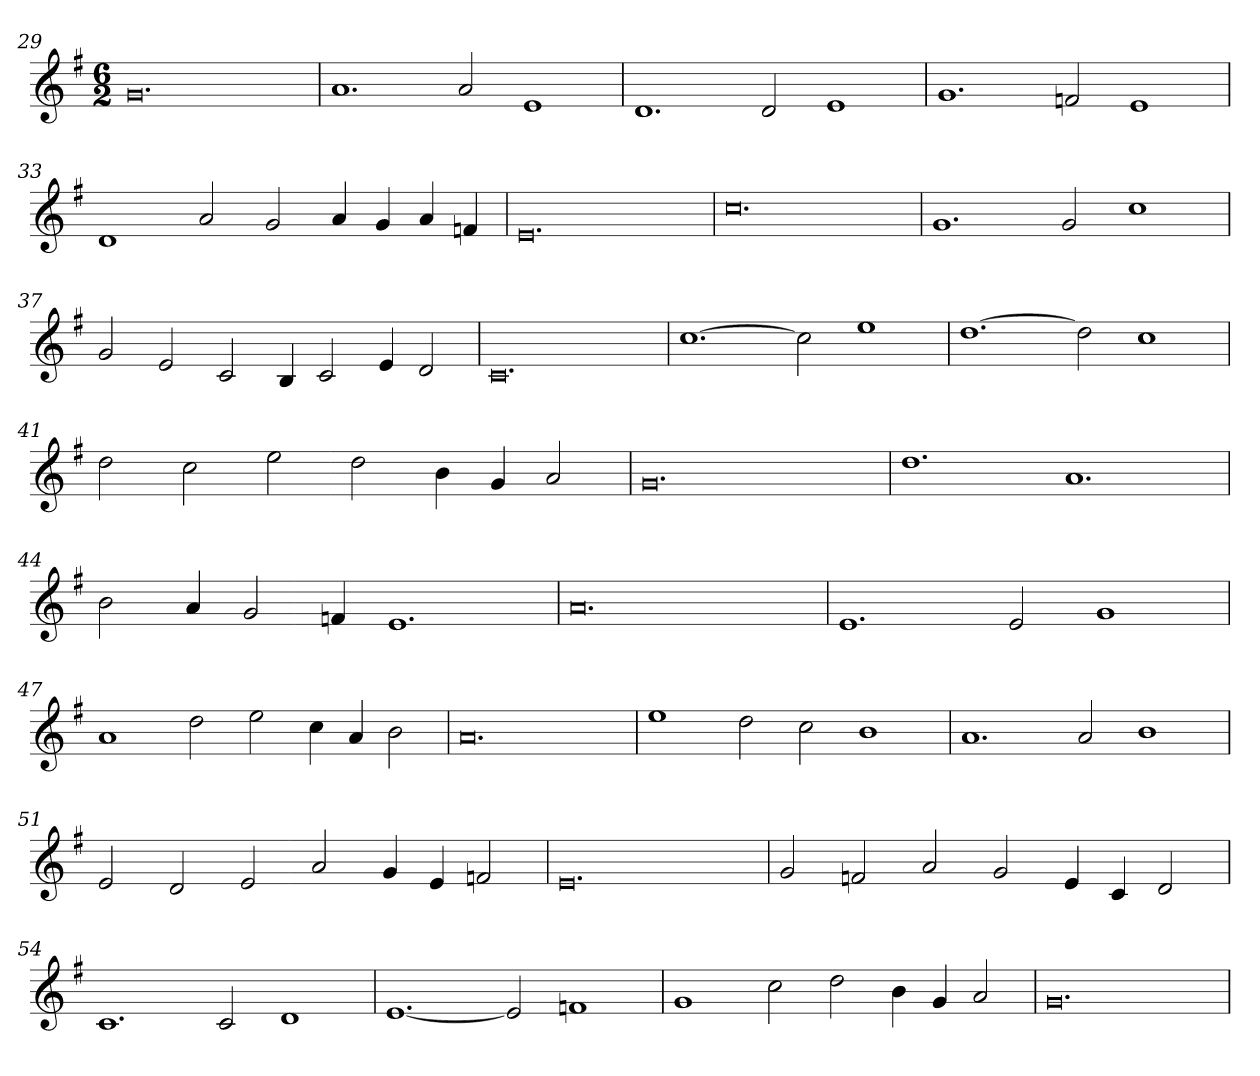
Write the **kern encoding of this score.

**kern
*part1
*staff1
*clefG2
*k[f#]
*G:
*M6/2
=29
0.g
=30
1.a
2a
1e
=31
1.d
2d
1e
=32
1.g
2fn
1e
=33
1d
2a
2g
4a
4g
4a
4fn
=34
0.e
=35
0.cc
=36
1.g
2g
1cc
=37
2g
2e
2c
4B
2c
4e
2d
=38
0.c
=39
[1.cc
2cc]
1ee
=40
[1.dd
2dd]
1cc
=41
2dd
2cc
2ee
2dd
4b
4g
2a
=42
0.g
=43
1.dd
1.a
=44
2b
4a
2g
4fn
1.e
=45
0.a
=46
1.e
2e
1g
=47
1a
2dd
2ee
4cc
4a
2b
=48
0.a
=49
1ee
2dd
2cc
1b
=50
1.a
2a
1b
=51
2e
2d
2e
2a
4g
4e
2fn
=52
0.e
=53
2g
2fn
2a
2g
4e
4c
2d
=54
1.c
2c
1d
=55
[1.e
2e]
1fn
=56
1g
2cc
2dd
4b
4g
2a
=57
0.g
=
*-
